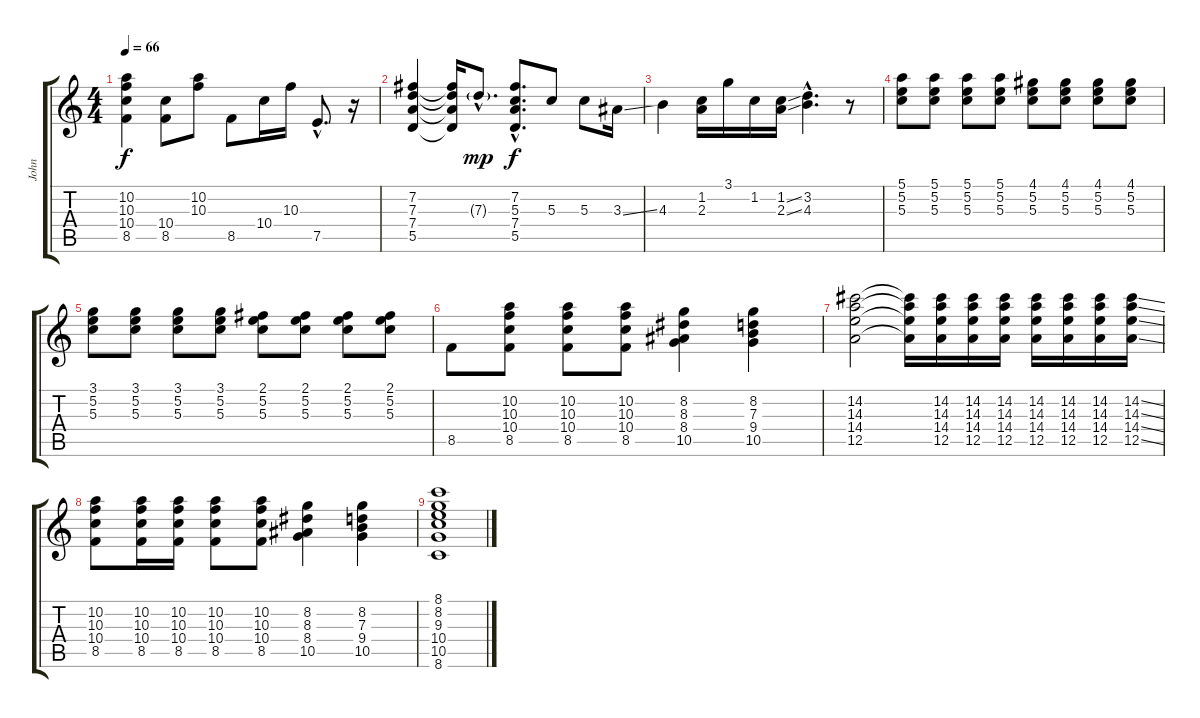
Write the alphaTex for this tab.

\track ("John" "John") {instrument electricguitarclean}
\staff {score tabs}
\tuning (E4 B3 G3 D3 A2 E2) {hide}
\ts (4 4)
\tempo 66
\clef g2
\ks c
(10.2 10.3 10.4 8.5).4{dy f} (10.4 8.5).8 (10.2 10.3).8 8.5.8 10.4.16 10.3.16 7.5{hac}.8{d} r.16 |
(7.2 7.3 7.4 5.5).4 (7.2{t} 7.3{t} 7.4{t} 5.5{t}).16 7.3{g hac}.8{d dy mp} (7.2{hac} 5.3{hac} 7.4{hac} 5.5{hac}).8{d dy f} 5.3.8 5.3.8 3.3{ss}.16 |
4.3.4 (1.2 2.3).16 3.1.16 1.2.16 (1.2{ss} 2.3{ss}).16 (3.2{hac} 4.3{hac}).4{d} r.8 |
(5.1 5.2 5.3).8 (5.1 5.2 5.3).8 (5.1 5.2 5.3).8 (5.1 5.2 5.3).8 (4.1 5.2 5.3).8 (4.1 5.2 5.3).8 (4.1 5.2 5.3).8 (4.1 5.2 5.3).8 |
(3.1 5.2 5.3).8 (3.1 5.2 5.3).8 (3.1 5.2 5.3).8 (3.1 5.2 5.3).8 (2.1 5.2 5.3).8 (2.1 5.2 5.3).8 (2.1 5.2 5.3).8 (2.1 5.2 5.3).8 |
8.5.8 (10.2 10.3 10.4 8.5).8 (10.2 10.3 10.4 8.5).8 (10.2 10.3 10.4 8.5).8 (8.2 8.3 8.4 10.5).4 (8.2 7.3 9.4 10.5).4 |
(14.2 14.3 14.4 12.5).2 (14.2{t} 14.3{t} 14.4{t} 12.5{t}).16 (14.2 14.3 14.4 12.5).16 (14.2 14.3 14.4 12.5).16 (14.2 14.3 14.4 12.5).16 (14.2 14.3 14.4 12.5).16 (14.2 14.3 14.4 12.5).16 (14.2 14.3 14.4 12.5).16 (14.2{ss} 14.3{ss} 14.4{ss} 12.5{ss}).16 |
(10.2 10.3 10.4 8.5).8 (10.2 10.3 10.4 8.5).16 (10.2 10.3 10.4 8.5).16 (10.2 10.3 10.4 8.5).8 (10.2 10.3 10.4 8.5).8 (8.2 8.3 8.4 10.5).4 (8.2 7.3 9.4 10.5).4 |
(8.1 8.2 9.3 10.4 10.5 8.6).1
